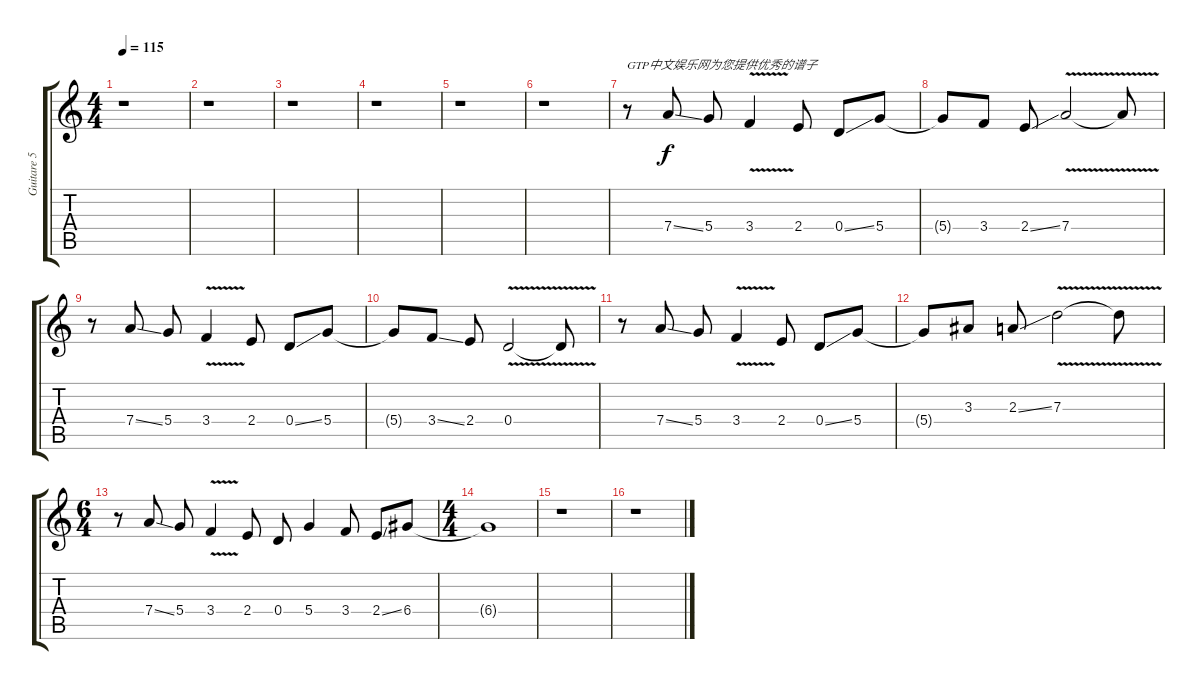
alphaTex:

\track ("Guitare 5" "Guitare 5") {instrument electricguitarjazz}
\staff {score tabs}
\tuning (E4 B3 G3 D3 A2 E2) {hide}
\ts (4 4)
\tempo 115
\clef g2
\ks c
r.1{dy f instrument electricguitarjazz} |
r.1 |
r.1 |
r.1 |
r.1 |
r.1 |
r.8{txt "GTP中文娱乐网为您提供优秀的谱子"} 7.4{ss}.8 5.4.8 3.4{v}.4 2.4.8 0.4{ss}.8 5.4.8 |
5.4{t}.8 3.4.8 2.4{ss}.8 7.4{v}.2 7.4{t}.8 |
r.8 7.4{ss}.8 5.4.8 3.4{v}.4 2.4.8 0.4{ss}.8 5.4.8 |
5.4{t}.8 3.4{ss}.8 2.4.8 0.4{v}.2 0.4{t}.8 |
r.8 7.4{ss}.8 5.4.8 3.4{v}.4 2.4.8 0.4{ss}.8 5.4.8 |
5.4{t}.8 3.3.8 2.3{ss}.8 7.3{v}.2 7.3{t}.8 |
\ts (6 4)
r.8 7.4{ss}.8 5.4.8 3.4{v}.4 2.4.8 0.4.8 5.4.4 3.4.8 2.4{ss}.8 6.4.8 |
\ts (4 4)
6.4{t}.1 |
r.1 |
r.1
